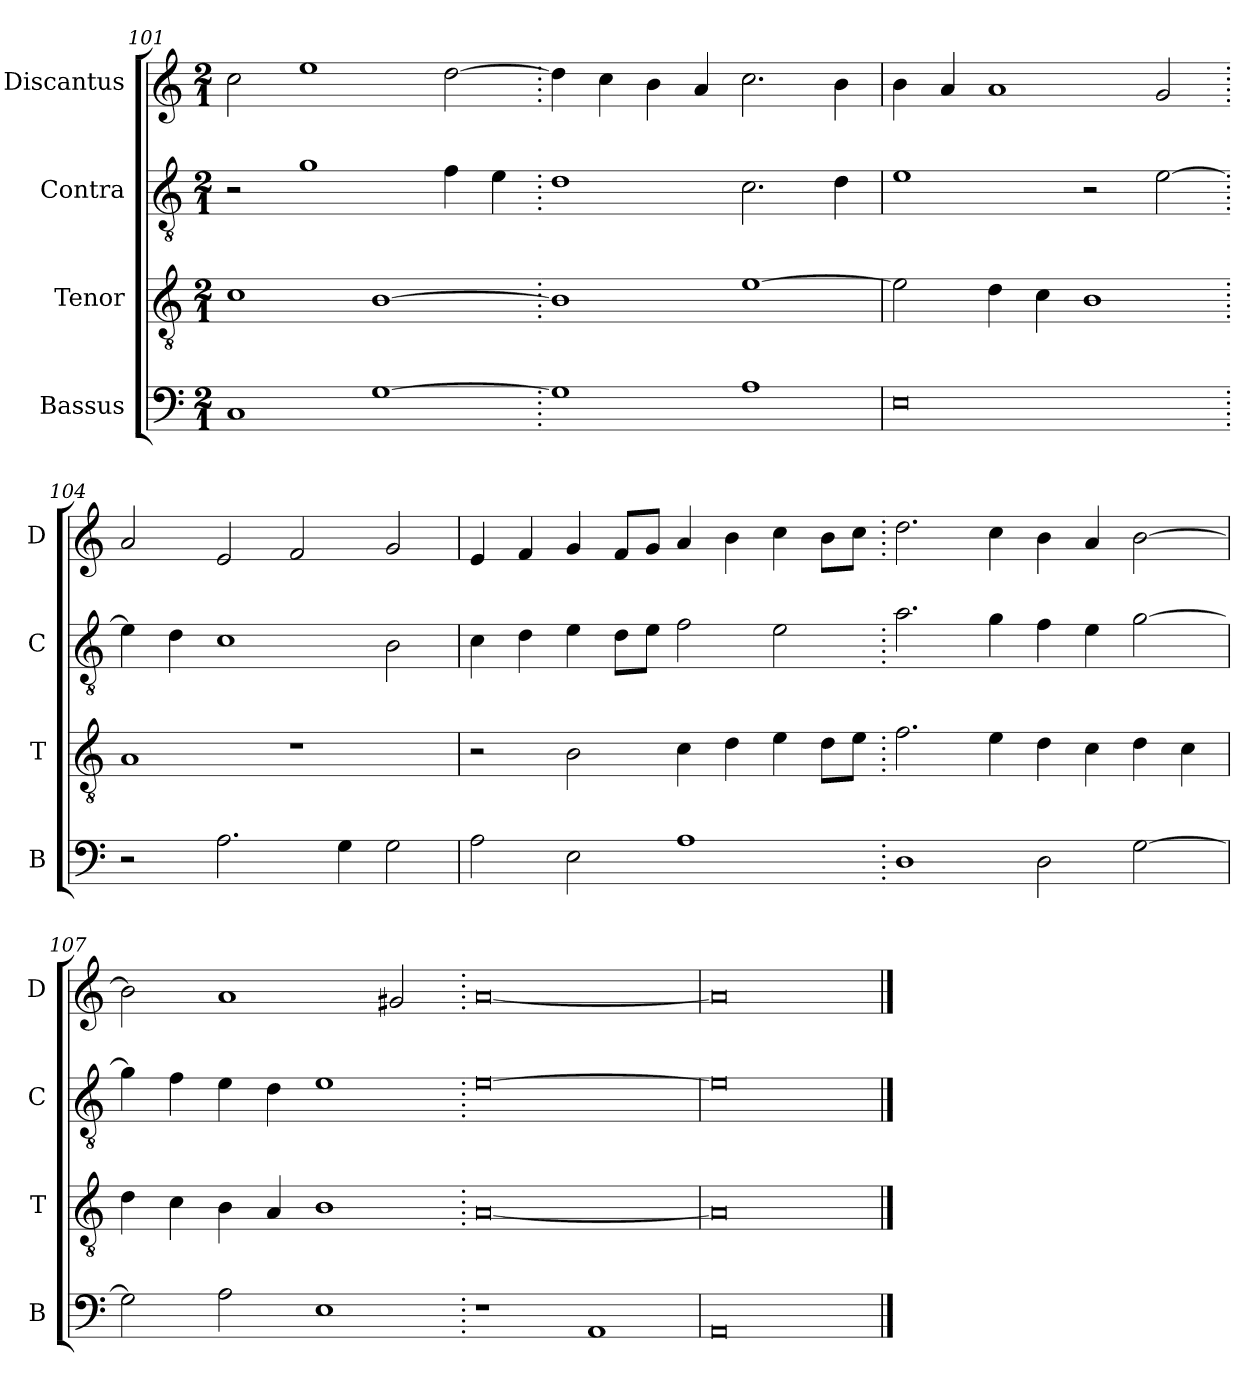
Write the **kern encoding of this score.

**kern	**kern	**kern	**kern
*part4	*part3	*part2	*part1
*staff4	*staff3	*staff2	*staff1
*I"Bassus	*I"Tenor	*I"Contra	*I"Discantus
*I'B	*I'T	*I'C	*I'D
*clefF4	*clefGv2	*clefGv2	*clefG2
*k[]	*k[]	*k[]	*k[]
*M2/1	*M2/1	*M2/1	*M2/1
=101	=101	=101	=101
1C	1c	2r	2cc\
.	.	1g	1ee
[1G	[1B	.	.
.	.	4f\	[2dd\
.	.	4e\	.
=102.	=102.	=102.	=102.
1G]	1B]	1d	4dd\]
.	.	.	4cc\
.	.	.	4b\
.	.	.	4a/
1A	[1e	2.c\	2.cc\
.	.	4d\	4b\
=103	=103	=103	=103
0E	2e\]	1e	4b\
.	.	.	4a/
.	4d\	.	1a
.	4c\	.	.
.	1B	2r	.
.	.	[2e\	2g/
=104.	=104.	=104.	=104.
2r	1A	4e\]	2a/
.	.	4d\	.
2.A\	.	1c	2e/
.	1r	.	2f/
4G\	.	.	.
2G\	.	2B\	2g/
=105	=105	=105	=105
2A\	2r	4c\	4e/
.	.	4d\	4f/
2E\	2B\	4e\	4g/
.	.	8d\L	8f/L
.	.	8e\J	8g/J
1A	4c\	2f\	4a/
.	4d\	.	4b\
.	4e\	2e\	4cc\
.	8d\L	.	8b\L
.	8e\J	.	8cc\J
=106.	=106.	=106.	=106.
1D	2.f\	2.a\	2.dd\
.	4e\	4g\	4cc\
2D\	4d\	4f\	4b\
.	4c\	4e\	4a/
[2G\	4d\	[2g\	[2b\
.	4c\	.	.
=107	=107	=107	=107
2G\]	4d\	4g\]	2b\]
.	4c\	4f\	.
2A\	4B\	4e\	1a
.	4A/	4d\	.
1E	1B	1e	.
.	.	.	2g#X/
=108.	=108.	=108.	=108.
1r	[0A	[0e	[0a
1AA	.	.	.
=109	=109	=109	=109
0AA	0A]	0e]	0a]
==	==	==	==
*-	*-	*-	*-
